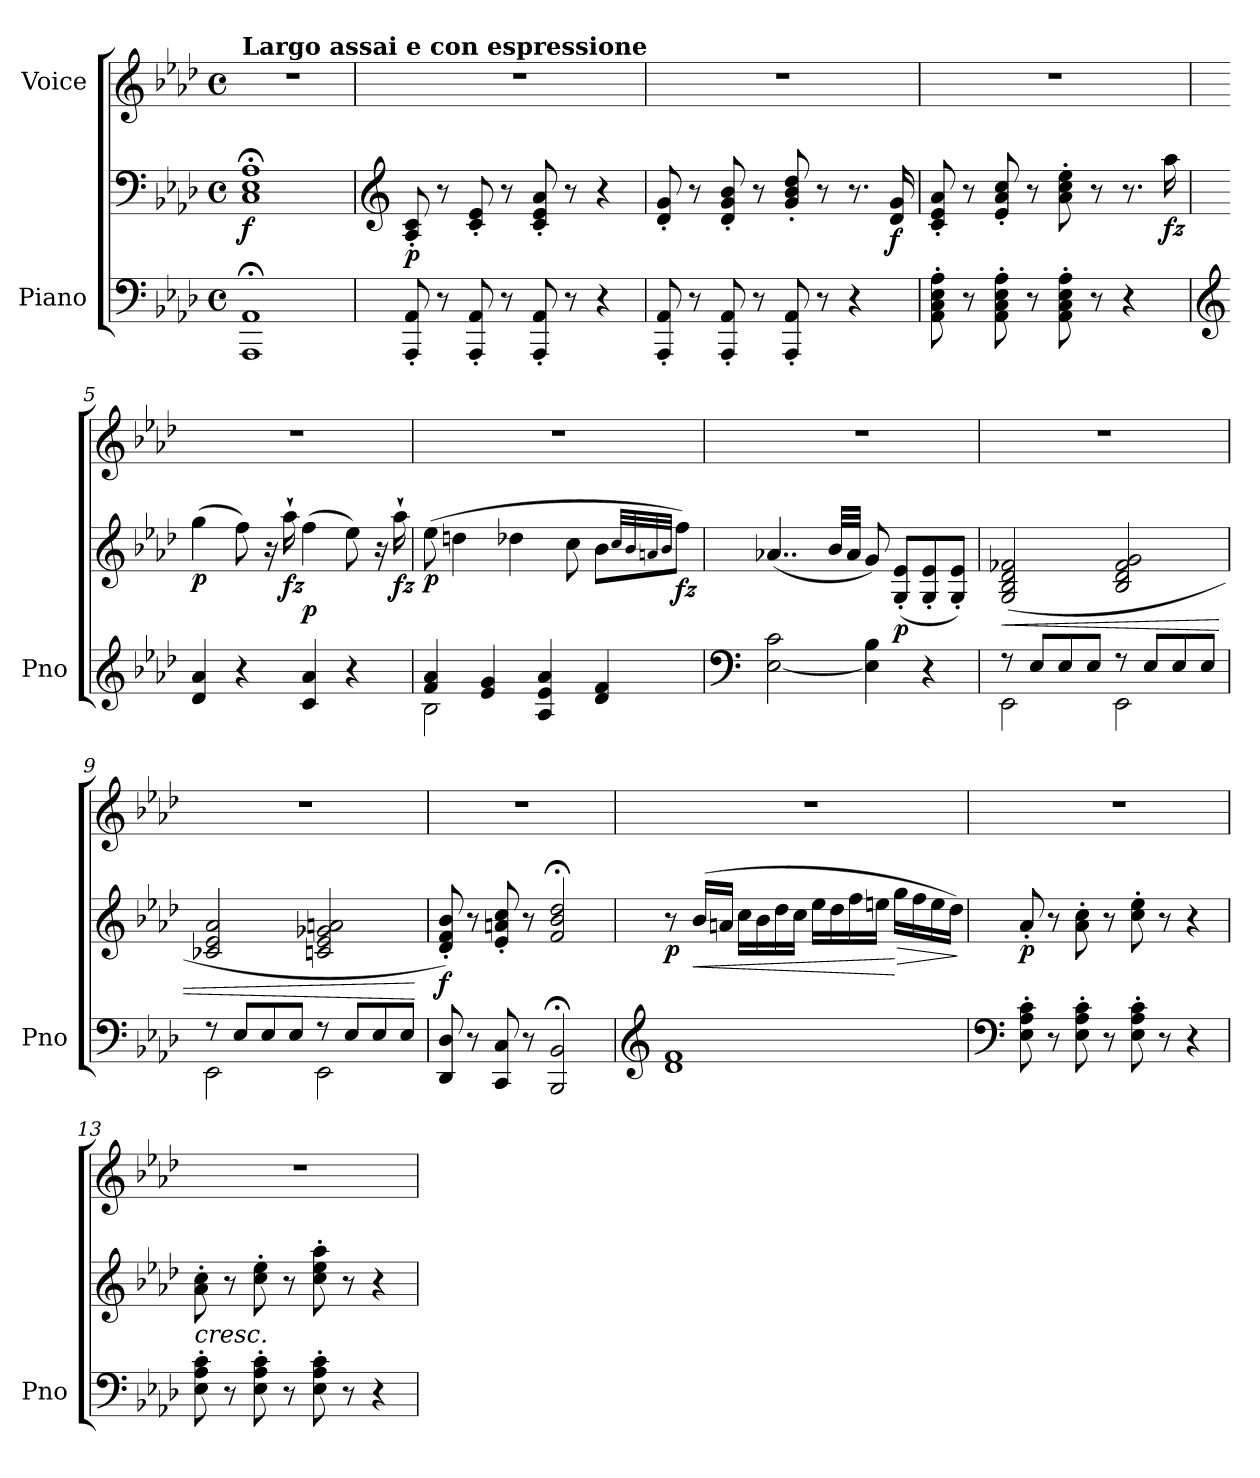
**kern	**kern	**dynam	**kern
*part2	*part2	*part2	*part1
*staff3	*staff2	*staff2/3	*staff1
*I"Piano	*	*	*I"Voice
*I'Pno	*	*	*
*clefF4	*clefF4	*	*clefG2
*k[b-e-a-d-]	*k[b-e-a-d-]	*	*k[b-e-a-d-]
*M4/4	*M4/4	*	*M4/4
*met(c)	*met(c)	*	*met(c)
=1	=1	=1	=1
!	!	!	!LO:TX:a:B:t=Largo assai e con espressione
!	!	!LO:DY:b	!
1AAA-; 1AA-;	1C;< 1E-;< 1A-;<	f	1r
=2	=2	=2	=2
*	*clefG2	*	*
!	!	!LO:DY:b	!
8AAA-/' 8AA-/'	8A-/' 8c/'	p	1r
8r	8r	.	.
8AAA-/' 8AA-/'	8c/' 8e-/'	.	.
8r	8r	.	.
8AAA-/' 8AA-/'	8c/' 8e-/' 8a-/'	.	.
8r	8r	.	.
4r	4r	.	.
=3	=3	=3	=3
8AAA-/' 8AA-/'	8d-/' 8g/'	.	1r
8r	8r	.	.
8AAA-/' 8AA-/'	8d-/' 8g/' 8b-/'	.	.
8r	8r	.	.
8AAA-/' 8AA-/'	8g/' 8b-/' 8dd-/'	.	.
8r	8r	.	.
4r	8.r	.	.
!	!	!LO:DY:b	!
.	16d-/ 16g/	f	.
=4	=4	=4	=4
8AA-\' 8C\' 8E-\' 8A-\'	8c/' 8e-/' 8a-/'	.	1r
8r	8r	.	.
8AA-\' 8C\' 8E-\' 8A-\'	8e-/' 8a-/' 8cc/'	.	.
8r	8r	.	.
8AA-\' 8C\' 8E-\' 8A-\'	8a-\' 8cc\' 8ee-\'	.	.
8r	8r	.	.
4r	8.r	.	.
!	!	!LO:DY:b	!
.	16aa-\	fz	.
!!LO:LB:g=z
=5	=5	=5	=5
*clefG2	*	*	*
!	!	!LO:DY:b	!
4d-/ 4a-/	(>4gg\	p	1r
4r	8ff\)	.	.
.	16r	.	.
!	!	!LO:DY:b	!
.	16aa-`\	fz	.
!	!	!LO:DY:b	!
4c/ 4a-/	(>4ff\	p	.
4r	8ee-\)	.	.
.	16r	.	.
!	!	!LO:DY:b	!
.	16aa-`\	fz	.
=6	=6	=6	=6
*^	*	*	*
!	!	!	!LO:DY:b	!
4f/ 4a-/	2B-\	(>8ee-\	p	1r
.	.	4ddn\	.	.
4e-/ 4g/	.	.	.	.
.	.	4dd-X\	.	.
4A-/ 4e-/ 4a-/	2rddyy	.	.	.
.	.	8cc\	.	.
4d-/ 4f/	.	8b-\L	.	.
.	.	32qcc/LLL	.	.
.	.	32qb-/	.	.
.	.	32qan/	.	.
.	.	32qb-/JJJ	.	.
!	!	!	!LO:DY:b	!
.	.	8ff\J)	fz	.
*v	*v	*	*	*
=7	=7	=7	=7
*clefF4	*	*	*
[2E-\ 2c\	(<4..a-X/	.	1r
.	32b-/LLL	.	.
.	32a-/JJJ	.	.
4E-\] 4B-\	8g/)	.	.
!	!	!LO:DY:b	!
.	(<8G/' 8e-/'L	p	.
4r	8G/' 8e-/'	.	.
.	8G/' 8e-/'J)	.	.
!!LO:LB:g=z
=8	=8	=8	=8
*^	*	*	*
!	!	!	!LO:HP:b	!
8r	2EE-\	(>2G/ 2B-/ 2d-/ 2f-X/	<	1r
8E-/L	.	.	.	.
8E-/	.	.	.	.
8E-/J	.	.	.	.
8r	2EE-\	2B-/ 2d-/ 2f-/ 2g/	.	.
8E-/L	.	.	.	.
8E-/	.	.	.	.
8E-/J	.	.	.	.
=9	=9	=9	=9	=9
8r	2EE-\	2c-X/ 2e-/ 2a-/	.	1r
8E-/L	.	.	.	.
8E-/	.	.	.	.
8E-/J	.	.	.	.
8r	2EE-\	2cn/ 2e-/ 2g-X/ 2an/	.	.
8E-/L	.	.	.	.
8E-/	.	.	.	.
8E-/J	.	.	.	.
*v	*v	*	*	*
.	.	[	.
=10	=10	=10	=10
!	!	!LO:DY:b	!
8DD-/ 8D-/	8d-/' 8f/' 8b-/')	f	1r
8r	8r	.	.
8CC/ 8C/	8e-/' 8an/' 8cc/'	.	.
8r	8r	.	.
2BBB-/;< 2BB-/;<	2f/;< 2b-/;< 2dd-/;<	.	.
=11	=11	=11	=11
*clefG2	*	*	*
!	!	!LO:DY:b	!
1d- 1f	8r	p	1r
!	!	!LO:HP:b	!
.	(>16b-/LL	<	.
.	16an/JJ	.	.
.	16cc\LL	.	.
.	16b-\	.	.
.	16dd-\	.	.
.	16cc\JJ	.	.
.	16ee-\LL	.	.
.	16dd-\	.	.
.	16ff\	.	.
.	16een\JJ	.	.
!	!	!LO:HP:n=1:b	!
.	16gg\LL	[ >	.
.	16ff\	.	.
.	16ee\	.	.
.	16dd-\JJ)	.	.
.	.	]	.
!!LO:LB:g=z
=12	=12	=12	=12
*clefF4	*	*	*
!	!	!LO:DY:b	!
8E-\' 8A-\' 8c\'	8a-'/	p	1r
8r	8r	.	.
8E-\' 8A-\' 8c\'	8a-\' 8cc\'	.	.
8r	8r	.	.
8E-\' 8A-\' 8c\'	8cc\' 8ee-\'	.	.
8r	8r	.	.
4r	4r	.	.
=13	=13	=13	=13
!	!LO:TX:b:i:t=cresc.	!	!
8E-\' 8A-\' 8c\'	8a-\' 8cc\'	.	1r
8r	8r	.	.
8E-\' 8A-\' 8c\'	8cc\' 8ee-\'	.	.
8r	8r	.	.
8E-\' 8A-\' 8c\'	8cc\' 8ee-\' 8aa-\'	.	.
8r	8r	.	.
4r	4r	.	.
=	=	=	=
*-	*-	*-	*-
